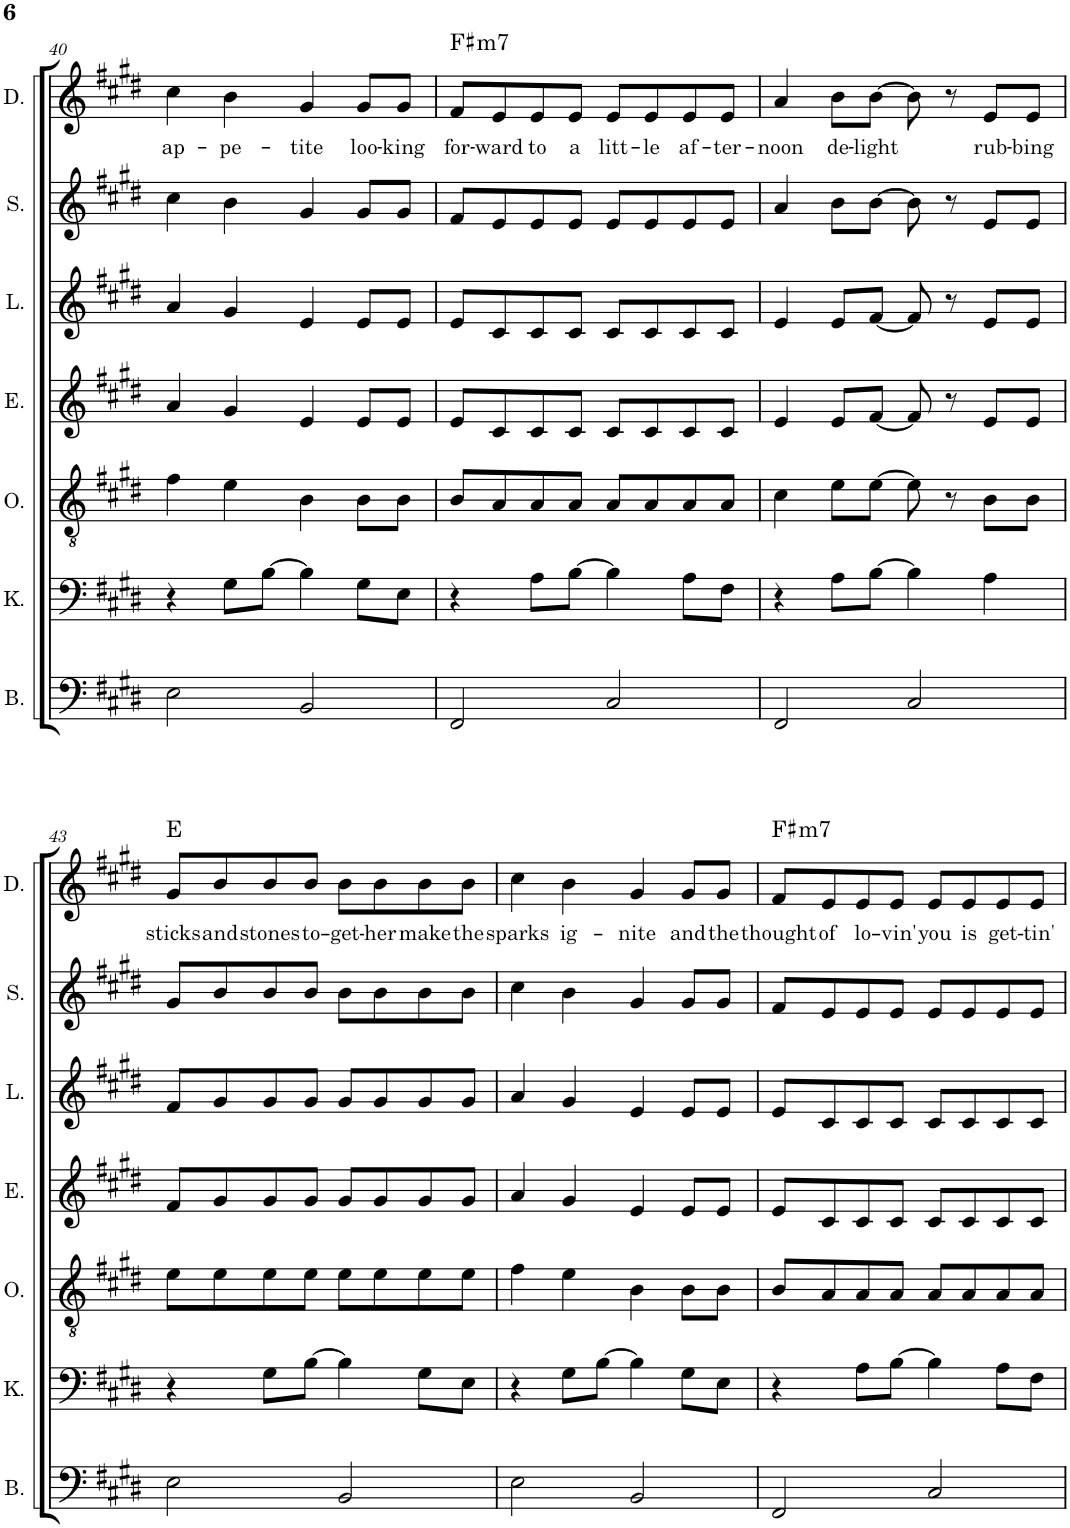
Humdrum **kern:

**kern	**kern	**kern	**kern	**kern	**kern	**kern	**text	**harte
*part7	*part6	*part5	*part4	*part3	*part2	*part1	*part1	*part1
*staff7	*staff6	*staff5	*staff4	*staff3	*staff2	*staff1	*staff1	*
*I"Bacon	*I"Kat	*I"Orwen	*I"Elisabet	*I"Libby	*I"Shakespeare	*I"Drake	*	*
*I'B.	*I'K.	*I'O.	*I'E.	*I'L.	*I'S.	*I'D.	*	*
!!LO:PB:g=z
*clefF4	*clefF4	*clefGv2	*clefG2	*clefG2	*clefG2	*clefG2	*	*
*k[f#c#g#d#]	*k[f#c#g#d#]	*k[f#c#g#d#]	*k[f#c#g#d#]	*k[f#c#g#d#]	*k[f#c#g#d#]	*k[f#c#g#d#]	*	*
*M2/2	*M2/2	*M2/2	*M2/2	*M2/2	*M2/2	*M2/2	*	*
*met(c|)	*met(c|)	*met(c|)	*met(c|)	*met(c|)	*met(c|)	*met(c|)	*	*
=40	=40	=40	=40	=40	=40	=40	=40	=40
!	!	!	!	!	!	!	!LO:LY:b	!
2E\	4r	4f#\	4a/	4a/	4cc#\	4cc#\	ap-	.
!	!	!	!	!	!	!	!LO:LY:b	!
.	8G#\L	4e\	4g#/	4g#/	4b\	4b\	-pe-	.
.	[8B\J	.	.	.	.	.	.	.
!	!	!	!	!	!	!	!LO:LY:b	!
2BB/	4B\]	4B\	4e/	4e/	4g#/	4g#/	-tite	.
!	!	!	!	!	!	!	!LO:LY:b	!
.	8G#\L	8B\L	8e/L	8e/L	8g#/L	8g#/L	loo-	.
!	!	!	!	!	!	!	!LO:LY:b	!
.	8E\J	8B\J	8e/J	8e/J	8g#/J	8g#/J	-king	.
=41	=41	=41	=41	=41	=41	=41	=41	=41
!	!	!	!	!	!	!	!LO:LY:b	!LO:H:kt=m7
2FF#/	4r	8B/L	8e/L	8e/L	8f#/L	8f#/L	for-	F#:min7
!	!	!	!	!	!	!	!LO:LY:b	!
.	.	8A/	8c#/	8c#/	8e/	8e/	-ward	.
!	!	!	!	!	!	!	!LO:LY:b	!
.	8A\L	8A/	8c#/	8c#/	8e/	8e/	to	.
!	!	!	!	!	!	!	!LO:LY:b	!
.	[8B\J	8A/J	8c#/J	8c#/J	8e/J	8e/J	a	.
!	!	!	!	!	!	!	!LO:LY:b	!
2C#/	4B\]	8A/L	8c#/L	8c#/L	8e/L	8e/L	litt-	.
!	!	!	!	!	!	!	!LO:LY:b	!
.	.	8A/	8c#/	8c#/	8e/	8e/	-le	.
!	!	!	!	!	!	!	!LO:LY:b	!
.	8A\L	8A/	8c#/	8c#/	8e/	8e/	af-	.
!	!	!	!	!	!	!	!LO:LY:b	!
.	8F#\J	8A/J	8c#/J	8c#/J	8e/J	8e/J	-ter-	.
=42	=42	=42	=42	=42	=42	=42	=42	=42
!	!	!	!	!	!	!	!LO:LY:b	!
2FF#/	4r	4c#\	4e/	4e/	4a/	4a/	-noon	.
!	!	!	!	!	!	!	!LO:LY:b	!
.	8A\L	8e\L	8e/L	8e/L	8b\L	8b\L	de-	.
!	!	!	!	!	!	!	!LO:LY:b	!
.	[8B\J	[8e\J	[8f#/J	[8f#/J	[8b\J	[8b\J	-light	.
2C#/	4B\]	8e\]	8f#/]	8f#/]	8b\]	8b\]	.	.
.	.	8r	8r	8r	8r	8r	.	.
!	!	!	!	!	!	!	!LO:LY:b	!
.	4A\	8B\L	8e/L	8e/L	8e/L	8e/L	rub-	.
!	!	!	!	!	!	!	!LO:LY:b	!
.	.	8B\J	8e/J	8e/J	8e/J	8e/J	-bing	.
!!LO:LB:g=z
=43	=43	=43	=43	=43	=43	=43	=43	=43
!	!	!	!	!	!	!	!LO:LY:b	!
2E\	4r	8e\L	8f#/L	8f#/L	8g#/L	8g#/L	sticks	E:maj
!	!	!	!	!	!	!	!LO:LY:b	!
.	.	8e\	8g#/	8g#/	8b/	8b/	and	.
!	!	!	!	!	!	!	!LO:LY:b	!
.	8G#\L	8e\	8g#/	8g#/	8b/	8b/	stones	.
!	!	!	!	!	!	!	!LO:LY:b	!
.	[8B\J	8e\J	8g#/J	8g#/J	8b/J	8b/J	to-	.
!	!	!	!	!	!	!	!LO:LY:b	!
2BB/	4B\]	8e\L	8g#/L	8g#/L	8b\L	8b\L	-get-	.
!	!	!	!	!	!	!	!LO:LY:b	!
.	.	8e\	8g#/	8g#/	8b\	8b\	-her	.
!	!	!	!	!	!	!	!LO:LY:b	!
.	8G#\L	8e\	8g#/	8g#/	8b\	8b\	make	.
!	!	!	!	!	!	!	!LO:LY:b	!
.	8E\J	8e\J	8g#/J	8g#/J	8b\J	8b\J	the	.
=44	=44	=44	=44	=44	=44	=44	=44	=44
!	!	!	!	!	!	!	!LO:LY:b	!
2E\	4r	4f#\	4a/	4a/	4cc#\	4cc#\	sparks	.
!	!	!	!	!	!	!	!LO:LY:b	!
.	8G#\L	4e\	4g#/	4g#/	4b\	4b\	ig-	.
.	[8B\J	.	.	.	.	.	.	.
!	!	!	!	!	!	!	!LO:LY:b	!
2BB/	4B\]	4B\	4e/	4e/	4g#/	4g#/	-nite	.
!	!	!	!	!	!	!	!LO:LY:b	!
.	8G#\L	8B\L	8e/L	8e/L	8g#/L	8g#/L	and	.
!	!	!	!	!	!	!	!LO:LY:b	!
.	8E\J	8B\J	8e/J	8e/J	8g#/J	8g#/J	the	.
=45	=45	=45	=45	=45	=45	=45	=45	=45
!	!	!	!	!	!	!	!LO:LY:b	!LO:H:kt=m7
2FF#/	4r	8B/L	8e/L	8e/L	8f#/L	8f#/L	thought	F#:min7
!	!	!	!	!	!	!	!LO:LY:b	!
.	.	8A/	8c#/	8c#/	8e/	8e/	of	.
!	!	!	!	!	!	!	!LO:LY:b	!
.	8A\L	8A/	8c#/	8c#/	8e/	8e/	lo-	.
!	!	!	!	!	!	!	!LO:LY:b	!
.	[8B\J	8A/J	8c#/J	8c#/J	8e/J	8e/J	-vin'	.
!	!	!	!	!	!	!	!LO:LY:b	!
2C#/	4B\]	8A/L	8c#/L	8c#/L	8e/L	8e/L	you	.
!	!	!	!	!	!	!	!LO:LY:b	!
.	.	8A/	8c#/	8c#/	8e/	8e/	is	.
!	!	!	!	!	!	!	!LO:LY:b	!
.	8A\L	8A/	8c#/	8c#/	8e/	8e/	get-	.
!	!	!	!	!	!	!	!LO:LY:b	!
.	8F#\J	8A/J	8c#/J	8c#/J	8e/J	8e/J	-tin'	.
=	=	=	=	=	=	=	=	=
*-	*-	*-	*-	*-	*-	*-	*-	*-
